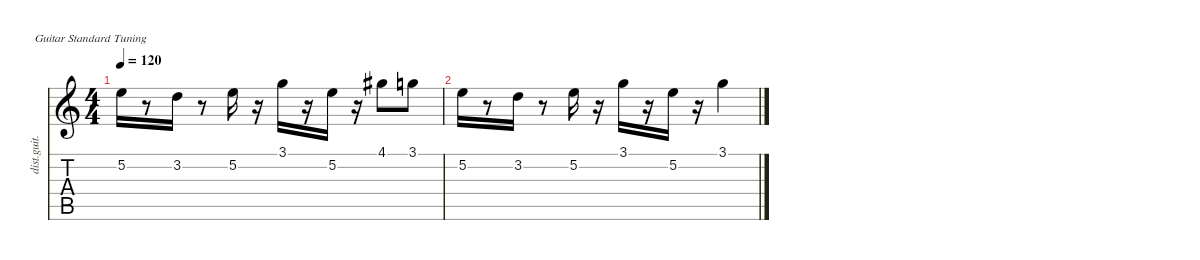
\defaultSystemsLayout 4
\hideDynamics
\bracketExtendMode nobrackets
\otherSystemsTrackNameOrientation horizontal
\track ("Distortion Guitar" "dist.guit.") {instrument distortionguitar}
\staff {score tabs}
\tuning (E4 B3 G3 D3 A2 E2)
\ts (4 4)
\tempo 120
\clef g2
\ks c
5.2.16{dy mf beam Down} r.8{beam Down} 3.2.16{beam Down} r.8{beam Down} 5.2.16{beam Down} r.16{beam Down} 3.1.16{beam Down} r.16{beam Down} 5.2.16{beam Down} r.16{beam Down} 4.1{acc #}.8{beam Down} 3.1.8{beam Down} |
5.2.16{beam Down} r.8{beam Down} 3.2.16{beam Down} r.8{beam Down} 5.2.16{beam Down} r.16{beam Down} 3.1.16{beam Down} r.16{beam Down} 5.2.16{beam Down} r.16{beam Down} 3.1.4{beam Down}
